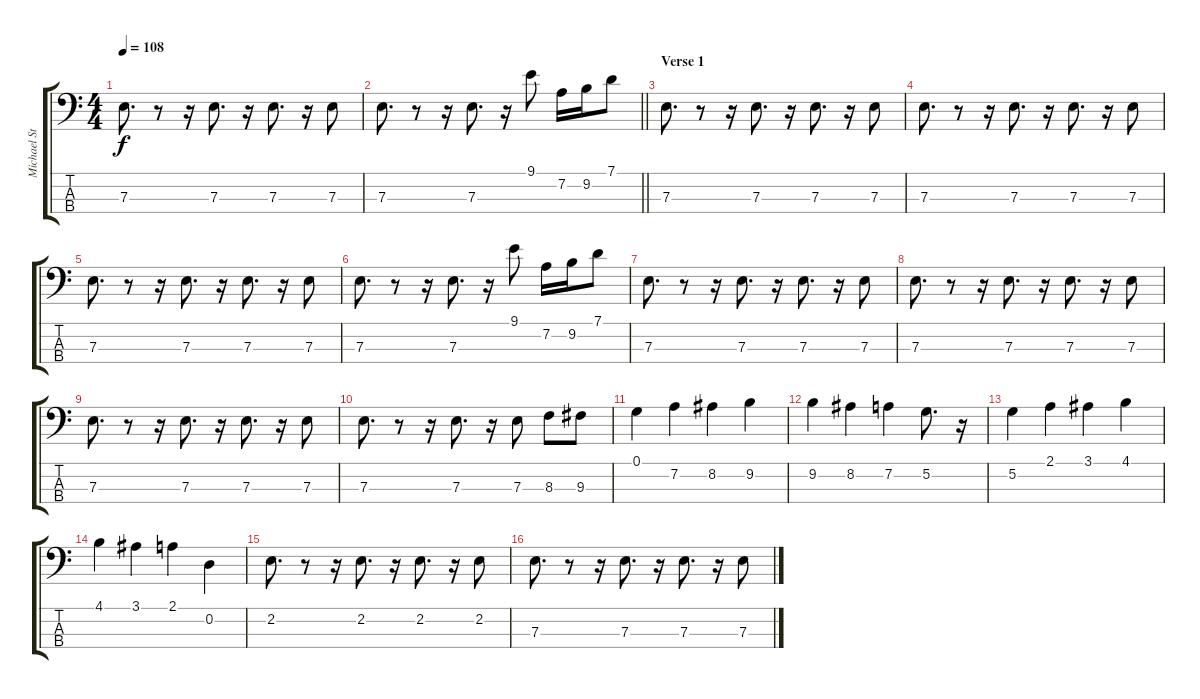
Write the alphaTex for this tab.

\track ("Michael Starr- Bass" "Michael St") {instrument electricbassfinger}
\staff {score tabs}
\tuning (G2 D2 A1 E1) {hide}
\ts (4 4)
\tempo 108
\clef f4
\ks c
7.3.8{d dy f} r.8 r.16 7.3.8{d} r.16 7.3.8{d} r.16 7.3.8 |
\barLineRight lightlight
7.3.8{d} r.8 r.16 7.3.8{d} r.16 9.1.8 7.2.16 9.2.16 7.1.8 |
\section ("" "Verse 1")
7.3.8{d} r.8 r.16 7.3.8{d} r.16 7.3.8{d} r.16 7.3.8 |
7.3.8{d} r.8 r.16 7.3.8{d} r.16 7.3.8{d} r.16 7.3.8 |
7.3.8{d} r.8 r.16 7.3.8{d} r.16 7.3.8{d} r.16 7.3.8 |
7.3.8{d} r.8 r.16 7.3.8{d} r.16 9.1.8 7.2.16 9.2.16 7.1.8 |
7.3.8{d} r.8 r.16 7.3.8{d} r.16 7.3.8{d} r.16 7.3.8 |
7.3.8{d} r.8 r.16 7.3.8{d} r.16 7.3.8{d} r.16 7.3.8 |
7.3.8{d} r.8 r.16 7.3.8{d} r.16 7.3.8{d} r.16 7.3.8 |
7.3.8{d} r.8 r.16 7.3.8{d} r.16 7.3.8 8.3.8 9.3.8 |
0.1.4 7.2.4 8.2.4 9.2.4 |
9.2.4 8.2.4 7.2.4 5.2.8{d} r.16 |
5.2.4 2.1.4 3.1.4 4.1.4 |
4.1.4 3.1.4 2.1.4 0.2.4 |
2.2.8{d} r.8 r.16 2.2.8{d} r.16 2.2.8{d} r.16 2.2.8 |
7.3.8{d} r.8 r.16 7.3.8{d} r.16 7.3.8{d} r.16 7.3.8
